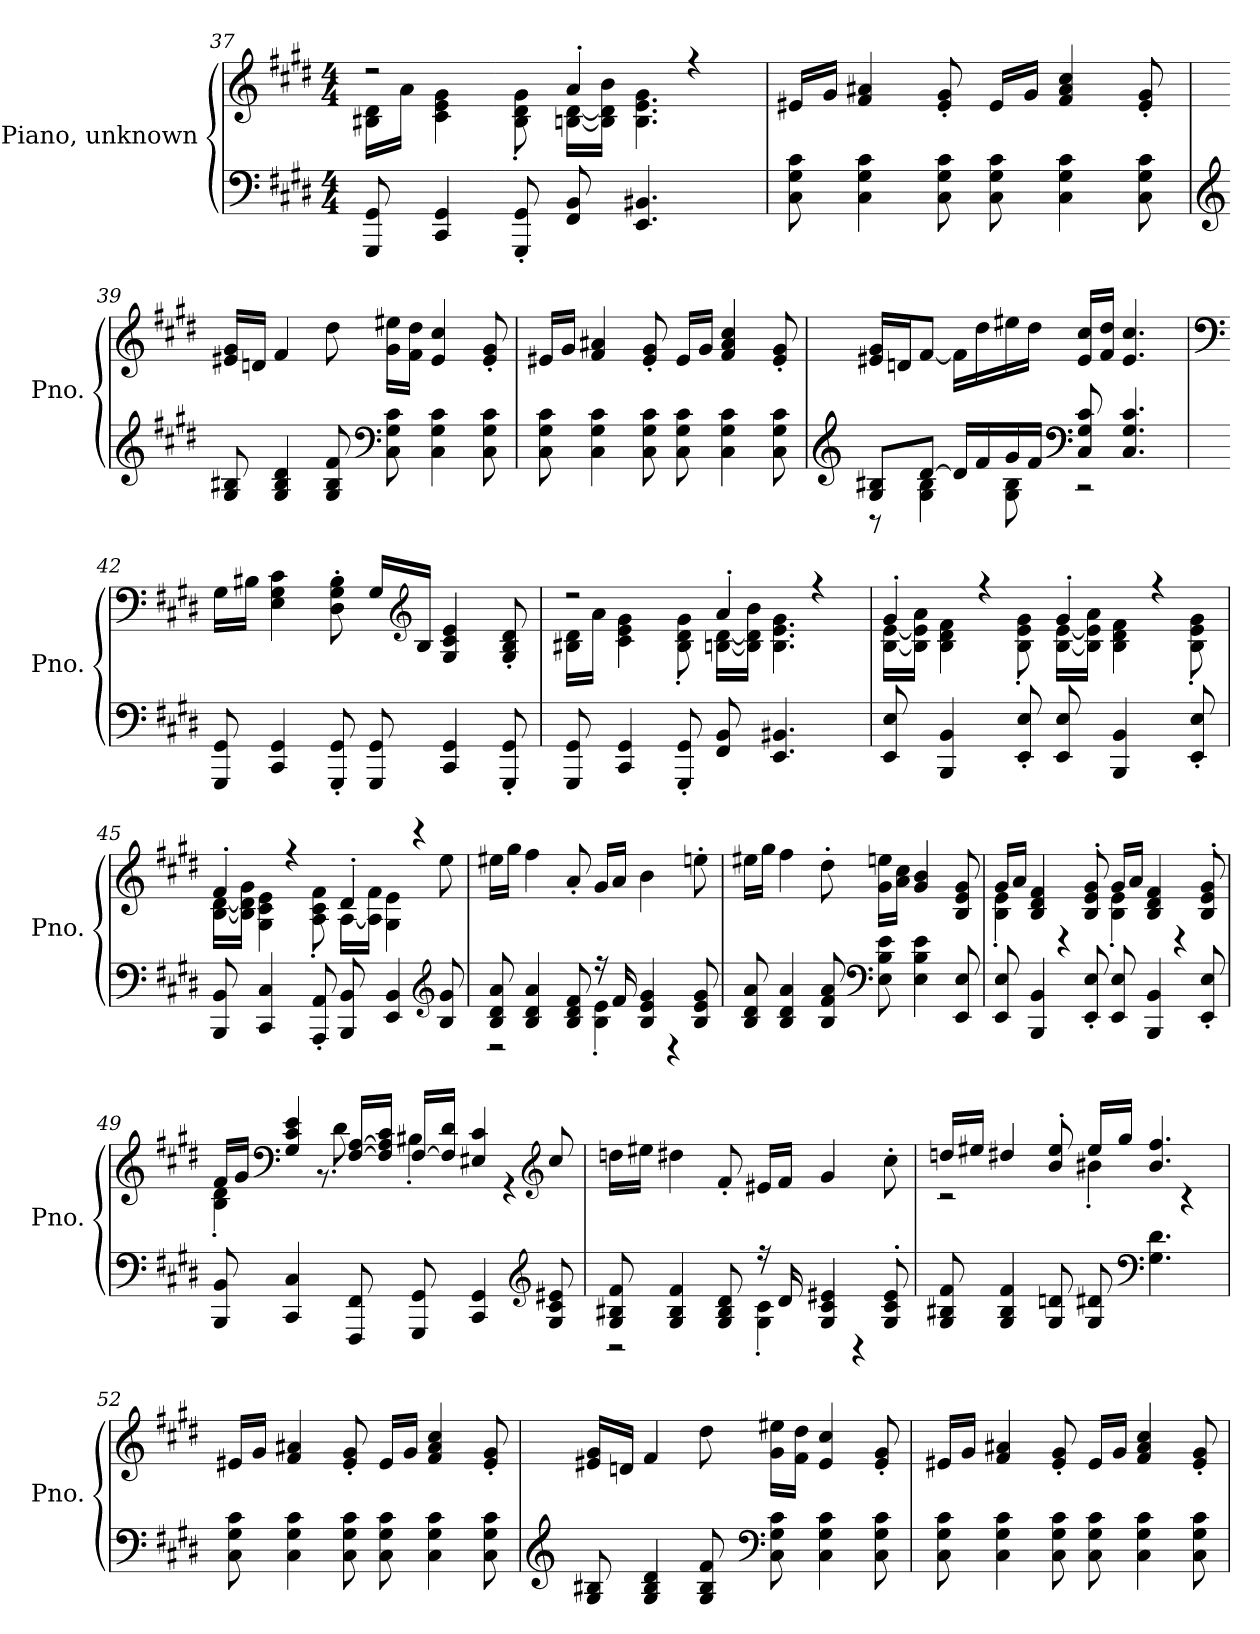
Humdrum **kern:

**kern	**kern
*part1	*part1
*staff2	*staff1
*I"Piano, unknown	*
*I'Pno.	*
*clefF4	*clefG2
*k[f#c#g#d#]	*k[f#c#g#d#]
*M4/4	*M4/4
=37	=37
*	*^
8GGG#/ 8GG#/	2r	16B#X\ 16d#\LL
.	.	16a\JJ
4CC#/ 4GG#/	.	4c#\ 4e\ 4g#\
8GGG#/' 8GG#/'	.	8B#\' 8d#\' 8g#\'
8FF#/ 8BB/	4a'/	[16Bn\ [16d#\LL
.	.	16B\] 16d#\] 16b\JJ
4.EE/ 4.BB#X/	.	4.B\ 4.e\ 4.g#\
.	4r	.
*	*v	*v
=38	=38
8C#\ 8G#\ 8c#\	16e#X/LL
.	16g#/JJ
4C#\ 4G#\ 4c#\	4f#/ 4a#X/
8C#\ 8G#\ 8c#\	8e#/' 8g#/'
8C#\ 8G#\ 8c#\	16e#/LL
.	16g#/JJ
4C#\ 4G#\ 4c#\	4f#/ 4a#/ 4cc#/
8C#\ 8G#\ 8c#\	8e#/' 8g#/'
!!LO:PB:g=z
=39	=39
*clefG2	*
8G#/ 8B#X/	16e#X/ 16g#/LL
.	16dn/JJ
4G#/ 4B#/ 4d#/	4f#/
8G#/ 8B#/ 8f#/	8dd#\
*clefF4	*
8C#\ 8G#\ 8c#\	16g#\ 16ee#X\LL
.	16f#\ 16dd#\JJ
4C#\ 4G#\ 4c#\	4e#/ 4cc#/
8C#\ 8G#\ 8c#\	8e#/' 8g#/'
=40	=40
8C#\ 8G#\ 8c#\	16e#X/LL
.	16g#/JJ
4C#\ 4G#\ 4c#\	4f#/ 4a#X/
8C#\ 8G#\ 8c#\	8e#/' 8g#/'
8C#\ 8G#\ 8c#\	16e#/LL
.	16g#/JJ
4C#\ 4G#\ 4c#\	4f#/ 4a#/ 4cc#/
8C#\ 8G#\ 8c#\	8e#/' 8g#/'
=41	=41
*clefG2	*
*^	*
8G#/ 8B#X/L	8r	16e#X/ 16g#/LL
.	.	16dn/J
[8d#/J	4G#\ 4B#\	[8f#/J
16d#/LL]	.	16f#\LL]
16f#/	.	16dd#\
16g#/	8G#\ 8B#\	16ee#X\
16f#/JJ	.	16dd#\JJ
*clefF4	*	*
8C#/ 8G#/ 8c#/	2r	16e#/ 16cc#/LL
.	.	16f#/ 16dd#/JJ
4.C#/ 4.G#/ 4.c#/	.	4.e#/ 4.cc#/
*v	*v	*
!!LO:LB:g=z
=42	=42
*	*clefF4
8GGG#/ 8GG#/	16G#\LL
.	16B#X\JJ
4CC#/ 4GG#/	4E\ 4G#\ 4c#\
8GGG#/' 8GG#/'	8D#\' 8G#\' 8B#\'
8GGG#/ 8GG#/	16G#/LL
*	*clefG2
.	16B#/JJ
4CC#/ 4GG#/	4G#/ 4c#/ 4e/
8GGG#/' 8GG#/'	8G#/' 8B#/' 8d#/'
=43	=43
*	*^
8GGG#/ 8GG#/	2r	16B#X\ 16d#\LL
.	.	16a\JJ
4CC#/ 4GG#/	.	4c#\ 4e\ 4g#\
8GGG#/' 8GG#/'	.	8B#\' 8d#\' 8g#\'
8FF#/ 8BB/	4a'/	[16Bn\ [16d#\LL
.	.	16B\] 16d#\] 16b\JJ
4.EE/ 4.BB#X/	.	4.B\ 4.e\ 4.g#\
.	4r	.
=44	=44	=44
8EE/ 8E/	4g#'/	[16B\ [16e\LL
.	.	16B\] 16e\] 16a\JJ
4BBB/ 4BB/	.	4B\ 4d#\ 4f#\
.	4r	.
8EE/' 8E/'	.	8B\' 8e\' 8g#\'
8EE/ 8E/	4g#'/	[16B\ [16e\LL
.	.	16B\] 16e\] 16a\JJ
4BBB/ 4BB/	.	4B\ 4d#\ 4f#\
.	4r	.
8EE/' 8E/'	.	8B\' 8e\' 8g#\'
!!LO:LB:g=z	!!
=45	=45	=45
8BBB/ 8BB/	4f#'/	[16B\ [16d#\LL
.	.	16B\] 16d#\] 16g#\JJ
4CC#/ 4C#/	.	4G#\ 4c#\ 4e\
.	4r	.
8AAA/' 8AA/'	.	8A\' 8c#\' 8f#\'
8BBB/ 8BB/	4d#'/	[16A\LL
.	.	16A\] 16f#\JJ
4EE/ 4BB/	.	4G#\ 4e\
.	4r	.
*clefG2	*	*
8B/ 8g#/	.	8ee\
*	*v	*v
=46	=46
*^	*
8B/ 8d#/ 8a/	2r	16ee#X\LL
.	.	16gg#\JJ
4B/ 4d#/ 4a/	.	4ff#\
8B/ 8d#/ 8f#/	.	8a'/
16r	4B\' 4e\'	16g#/LL
16f#/	.	16a/JJ
4B/ 4e/ 4g#/	.	4b\
.	4r	.
8B/ 8e/ 8g#/	.	8een'\
*v	*v	*
=47	=47
8B/ 8d#/ 8a/	16ee#X\LL
.	16gg#\JJ
4B/ 4d#/ 4a/	4ff#\
8B/ 8f#/ 8a/	8dd#'\
*clefF4	*
8E\ 8B\ 8e\	16g#\ 16een\LL
.	16a\ 16cc#\JJ
4E\ 4B\ 4e\	4g#/ 4b/
8EE/ 8E/	8B/ 8e/ 8g#/
!!LO:LB:g=z
=48	=48
*	*^
8EE/ 8E/	16g#/LL	4B\' 4e\'
.	16a/JJ	.
4BBB/ 4BB/	4B/ 4d#/ 4f#/	.
.	.	4r
8EE/' 8E/'	8B/' 8e/' 8g#/'	.
8EE/ 8E/	16g#/LL	4B\' 4e\'
.	16a/JJ	.
4BBB/ 4BB/	4B/ 4d#/ 4f#/	.
.	.	4r
8EE/' 8E/'	8B/' 8e/' 8g#/'	.
=49	=49	=49
8BBB/ 8BB/	16f#/LL	4B\' 4d#\'
.	16g#/JJ	.
*	*clefF4	*
4CC#/ 4C#/	4G#/ 4c#/ 4e/	.
.	.	8r
8FFF#/ 8FF#/	[16F#/ [16A/LL	8d#'\
.	16F#/] 16A/] 16c#/JJ	.
8GGG#/ 8GG#/	[16F#/LL	4B#X'\
.	16F#/] 16d#/JJ	.
4CC#/ 4GG#/	4E#X/ 4c#/	.
.	.	4r
*clefG2	*clefG2	*
8G#/ 8c#/ 8e#X/	8cc#/	.
*	*v	*v
!!LO:LB:g=z
=50	=50
*^	*
8G#/ 8B#X/ 8f#/	2r	16ddn\LL
.	.	16ee#X\JJ
4G#/ 4B#/ 4f#/	.	4dd#X\
8G#/ 8B#/ 8d#/	.	8f#'/
16r	4G#\' 4c#\'	16e#X/LL
16d#/	.	16f#/JJ
4G#/ 4c#/ 4e#X/	.	4g#/
.	4r	.
8G#/' 8c#/' 8e#/'	.	8cc#'\
*v	*v	*
=51	=51
*	*^
8G#/ 8B#X/ 8f#/	16ddn/LL	2r
.	16ee#X/JJ	.
4G#/ 4B#/ 4f#/	4dd#X/	.
8G#/ 8dn/	8b/' 8ee#/'	.
8G#/ 8d#X/	16ee#/LL	4b#X'\
.	16gg#/JJ	.
*clefF4	*	*
4.G#\ 4.d#\	4.b#/ 4.ff#/	.
.	.	4r
*	*v	*v
=52	=52
8C#\ 8G#\ 8c#\	16e#X/LL
.	16g#/JJ
4C#\ 4G#\ 4c#\	4f#/ 4a#X/
8C#\ 8G#\ 8c#\	8e#/' 8g#/'
8C#\ 8G#\ 8c#\	16e#/LL
.	16g#/JJ
4C#\ 4G#\ 4c#\	4f#/ 4a#/ 4cc#/
8C#\ 8G#\ 8c#\	8e#/' 8g#/'
!!LO:LB:g=z
=53	=53
*clefG2	*
8G#/ 8B#X/	16e#X/ 16g#/LL
.	16dn/JJ
4G#/ 4B#/ 4d#/	4f#/
8G#/ 8B#/ 8f#/	8dd#\
*clefF4	*
8C#\ 8G#\ 8c#\	16g#\ 16ee#X\LL
.	16f#\ 16dd#\JJ
4C#\ 4G#\ 4c#\	4e#/ 4cc#/
8C#\ 8G#\ 8c#\	8e#/' 8g#/'
=54	=54
8C#\ 8G#\ 8c#\	16e#X/LL
.	16g#/JJ
4C#\ 4G#\ 4c#\	4f#/ 4a#X/
8C#\ 8G#\ 8c#\	8e#/' 8g#/'
8C#\ 8G#\ 8c#\	16e#/LL
.	16g#/JJ
4C#\ 4G#\ 4c#\	4f#/ 4a#/ 4cc#/
8C#\ 8G#\ 8c#\	8e#/' 8g#/'
=	=
*-	*-
